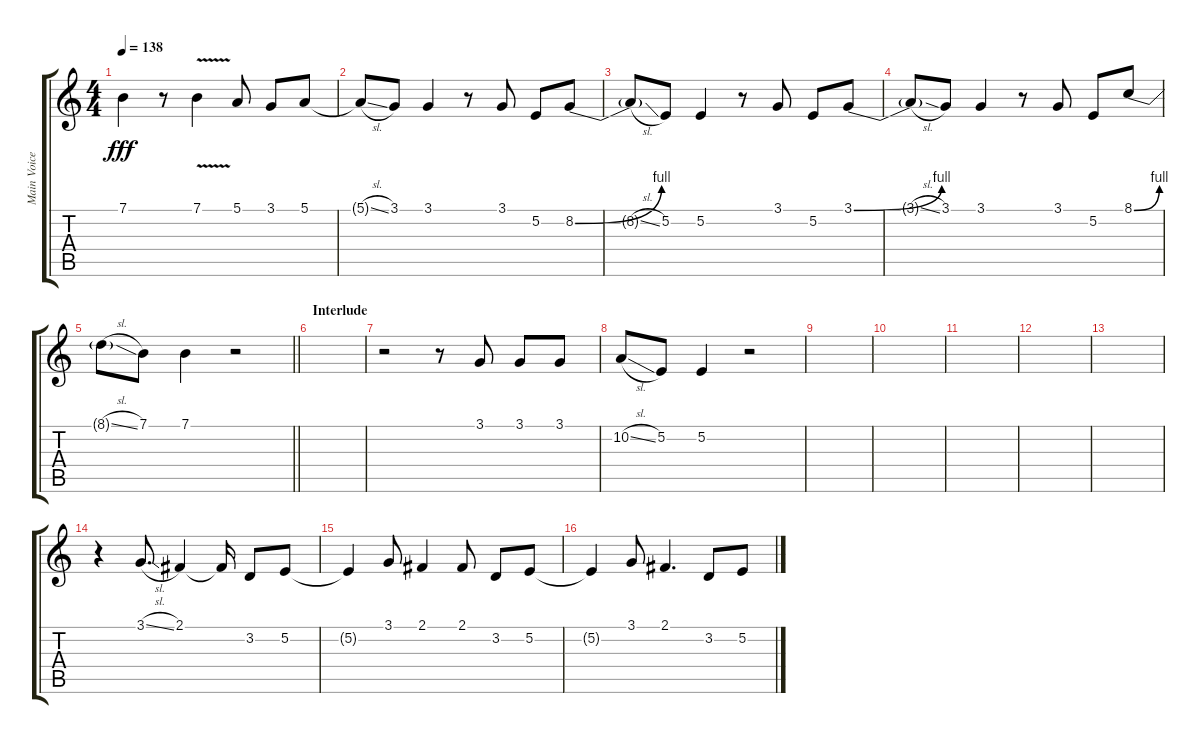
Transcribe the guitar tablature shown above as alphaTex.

\track ("Main Voice" "Main Voice") {instrument tenorsax}
\staff {score tabs}
\tuning (E4 B3 G3 D3 A2 D2) {hide}
\ts (4 4)
\tempo 138
\clef g2
\ks c
7.1.4{dy fff} r.8 7.1{v}.4 5.1.8 3.1.8 5.1.8 |
5.1{sl t}.8 3.1.8 3.1.4 r.8 3.1.8 5.2.8 8.2{be (bend 0 0 60 4)}.8 |
8.2{sl t}.8 5.2.8 5.2.4 r.8 3.1.8 5.2.8 3.1{be (bend 0 0 60 4)}.8 |
3.1{sl t}.8 3.1.8 3.1.4 r.8 3.1.8 5.2.8 8.1{be (bend 0 0 60 4)}.8 |
\barLineRight lightlight
8.1{sl t}.8 7.1.8 7.1.4 r.2 |
\section ("" "Interlude")
|
r.2 r.8 3.1.8 3.1.8 3.1.8 |
10.2{sl}.8 5.2.8 5.2.4 r.2 |
|
|
|
|
|
r.4 3.1{sl}.8{d} 2.1.4 2.1{t}.16 3.2.8 5.2.8 |
5.2{t}.4 3.1.8 2.1.4 2.1.8 3.2.8 5.2.8 |
5.2{t}.4 3.1.8 2.1.4{d} 3.2.8 5.2.8
